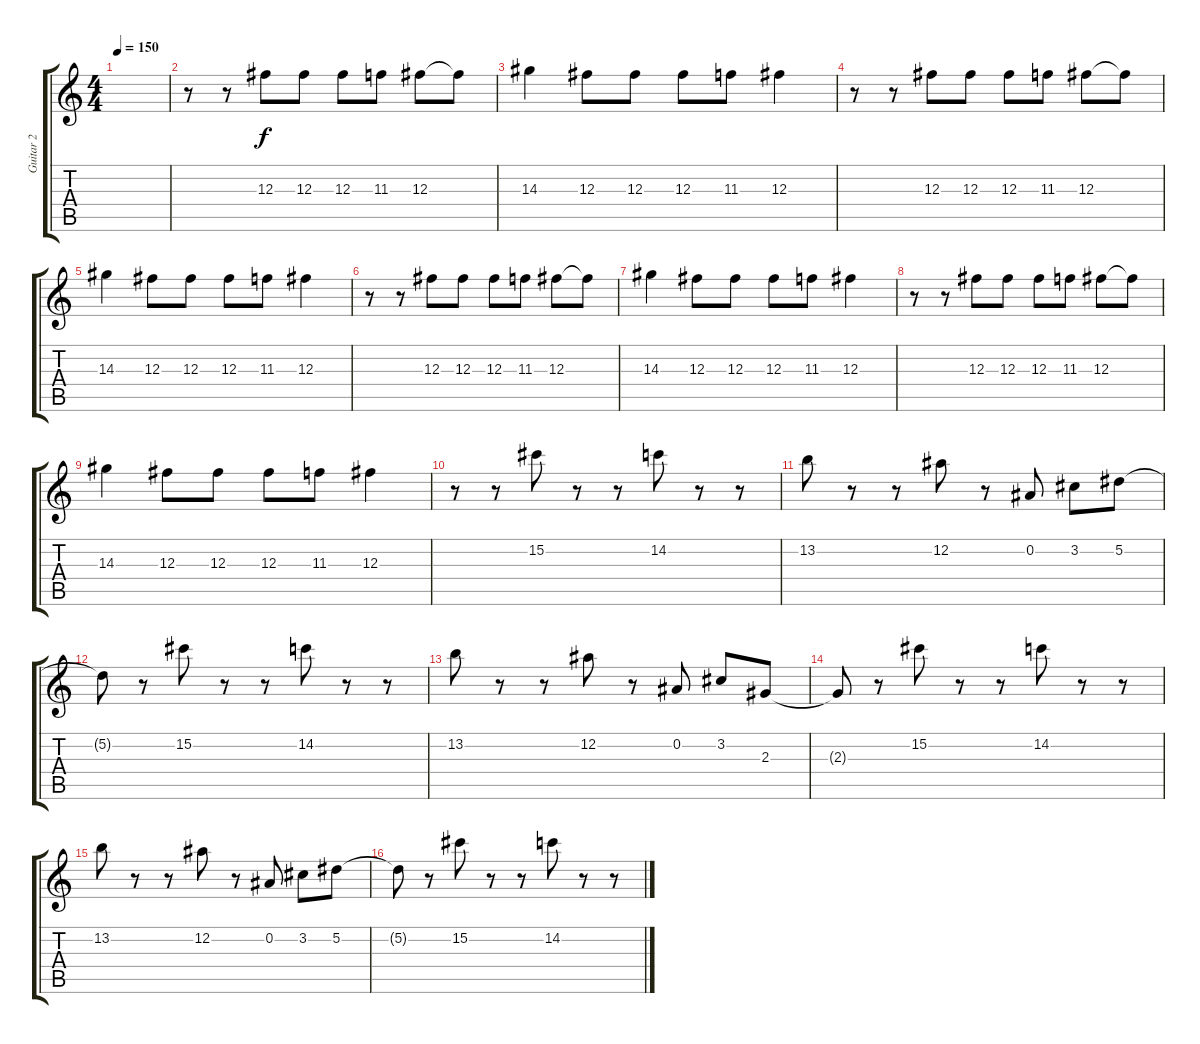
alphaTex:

\track ("Guitar 2" "Guitar 2") {instrument overdrivenguitar}
\staff {score tabs}
\tuning (Eb4 Bb3 Gb3 Db3 Ab2 Eb2) {hide}
\ts (4 4)
\tempo 150
\clef g2
\ks c
|
r.8 r.8 12.3.8 12.3.8 12.3.8 11.3.8 12.3.8 12.3{t}.8 |
14.3.4 12.3.8 12.3.8 12.3.8 11.3.8 12.3.4 |
r.8 r.8 12.3.8 12.3.8 12.3.8 11.3.8 12.3.8 12.3{t}.8 |
14.3.4 12.3.8 12.3.8 12.3.8 11.3.8 12.3.4 |
r.8 r.8 12.3.8 12.3.8 12.3.8 11.3.8 12.3.8 12.3{t}.8 |
14.3.4 12.3.8 12.3.8 12.3.8 11.3.8 12.3.4 |
r.8 r.8 12.3.8 12.3.8 12.3.8 11.3.8 12.3.8 12.3{t}.8 |
14.3.4 12.3.8 12.3.8 12.3.8 11.3.8 12.3.4 |
r.8 r.8 15.2.8 r.8 r.8 14.2.8 r.8 r.8 |
13.2.8 r.8 r.8 12.2.8 r.8 0.2.8 3.2.8 5.2.8 |
5.2{t}.8 r.8 15.2.8 r.8 r.8 14.2.8 r.8 r.8 |
13.2.8 r.8 r.8 12.2.8 r.8 0.2.8 3.2.8 2.3.8 |
2.3{t}.8 r.8 15.2.8 r.8 r.8 14.2.8 r.8 r.8 |
13.2.8 r.8 r.8 12.2.8 r.8 0.2.8 3.2.8 5.2.8 |
5.2{t}.8 r.8 15.2.8 r.8 r.8 14.2.8 r.8 r.8
